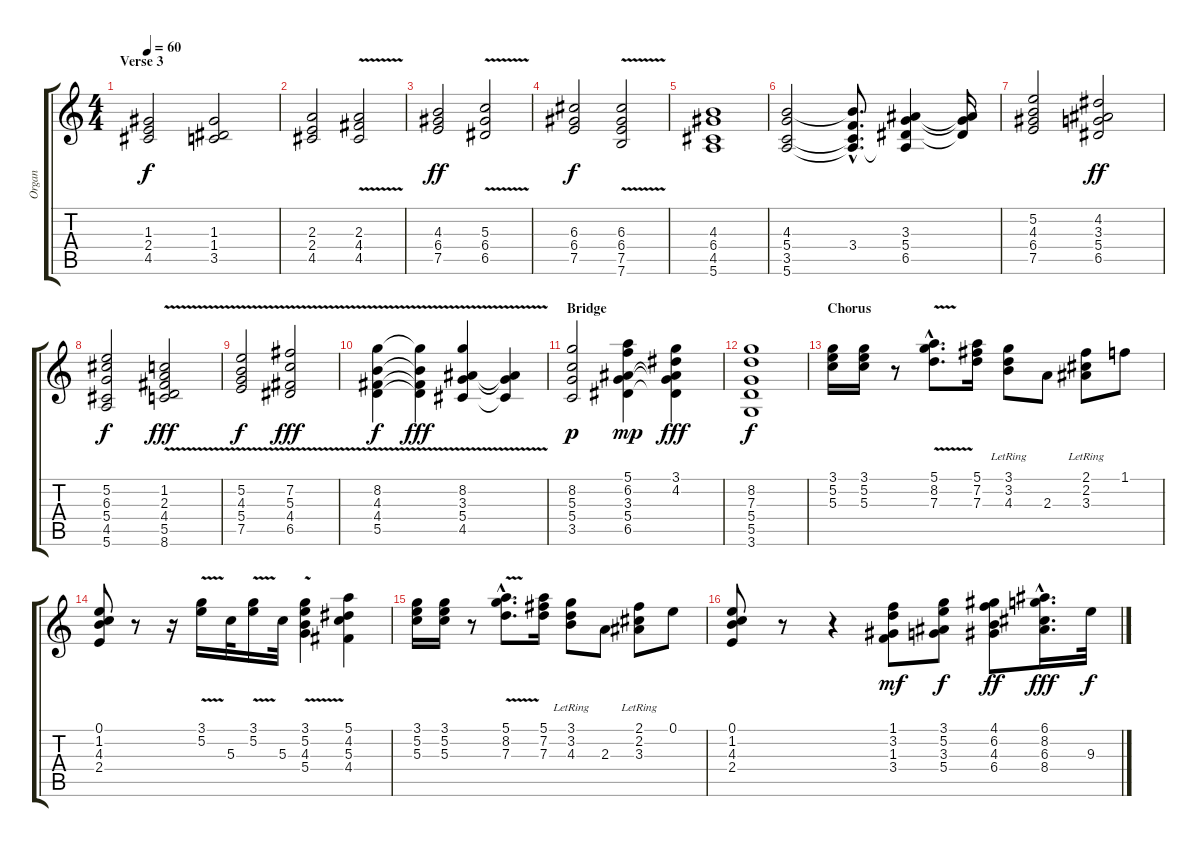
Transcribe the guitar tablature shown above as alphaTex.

\track ("Organ" "Organ") {instrument rockorgan}
\staff {score tabs}
\tuning (E5 B4 G4 D4 A3 E3) {hide}
\ts (4 4)
\section ("" "Verse 3")
\tempo 60
\clef g2
\ks c
(1.3 2.4 4.5).2{dy f} (1.3 1.4 3.5).2 |
(2.3 2.4 4.5).2 (2.3{v} 4.4{v} 4.5{v}).2 |
(4.3 6.4 7.5).2{dy ff} (5.3{v} 6.4 6.5).2{volume 13} |
(6.3 6.4 7.5).2{dy f} (6.3{v} 6.4{v} 7.5{v} 7.6{v}).2 |
(4.3 6.4 4.5 5.6).1{volume 9} |
(4.3 5.4 3.5 5.6).2 (4.3{hac t} 3.4{hac} 3.5{hac t} 5.6{hac t}).8{d} (3.3 5.4 6.5 5.6{t}).4 (3.3{t} 5.4{t} 6.5{t}).16 |
(5.2 4.3 6.4 7.5).2{volume 14} (4.2 3.3 5.4 6.5).2{dy ff} |
(5.2 6.3 5.4 4.5 5.6).2{dy f} (1.2 2.3 4.4{v} 5.5 8.6).2{dy fff} |
(5.2{v} 4.3{v} 5.4{v} 7.5{v}).2{dy f volume 14} (7.2{v} 5.3{v} 4.4{v} 6.5{v}).2{dy fff} |
(8.2{v} 4.3 4.4{v} 5.5{v}).4{dy f} (8.2{t} 4.3{t} 4.4{t} 5.5{t}).4{dy fff} (8.2{v} 3.3{v} 5.4{v} 4.5{v}).4 (3.3{t} 5.4{t} 4.5{t}).4 |
\section ("" "Bridge")
(8.2 5.3 5.4 3.5).2{dy p volume 8} (5.1 6.2 3.3 5.4 6.5).4{dy mp} (3.1 4.2 3.3{t} 5.4{t} 6.5{t}).4{dy fff volume 5} |
(8.2 7.3 5.4 5.5 3.6).1{dy f volume 16} |
\section ("" "Chorus")
(3.1 5.2 5.3).16 (3.1 5.2 5.3).16 r.8 (5.1{v hac} 8.2{hac} 7.3{v hac}).8{d} (5.1 7.2 7.3).16 (3.1{lr} 3.2{lr} 4.3).8 2.3.8 (2.1 2.2{lr} 3.3{lr}).8 1.1.8 |
(0.1 1.2 4.3 2.4).8 r.8 r.16 (3.1{v} 5.2{v}).16 5.3.32 (3.1{v} 5.2{v}).16 5.3.32 (3.1 5.2{v} 4.3 5.4).4 (5.1 4.2 5.3 4.4).4 |
(3.1 5.2 5.3).16 (3.1 5.2 5.3).16 r.8 (5.1{v hac} 8.2{hac} 7.3{v hac}).8{d} (5.1 7.2 7.3).16 (3.1{lr} 3.2{lr} 4.3).8 2.3.8 (2.1 2.2{lr} 3.3{lr}).8 0.1.8 |
(0.1 1.2 4.3 2.4).8 r.8 r.4 (1.1 3.2 1.3 3.4).8{dy mf} (3.1 5.2 3.3 5.4).8{dy f} (4.1 6.2 4.3 6.4).8{dy ff} (6.1{hac} 8.2{hac} 6.3{hac} 8.4{hac}).16{d dy fff} 9.3.32{dy f}
